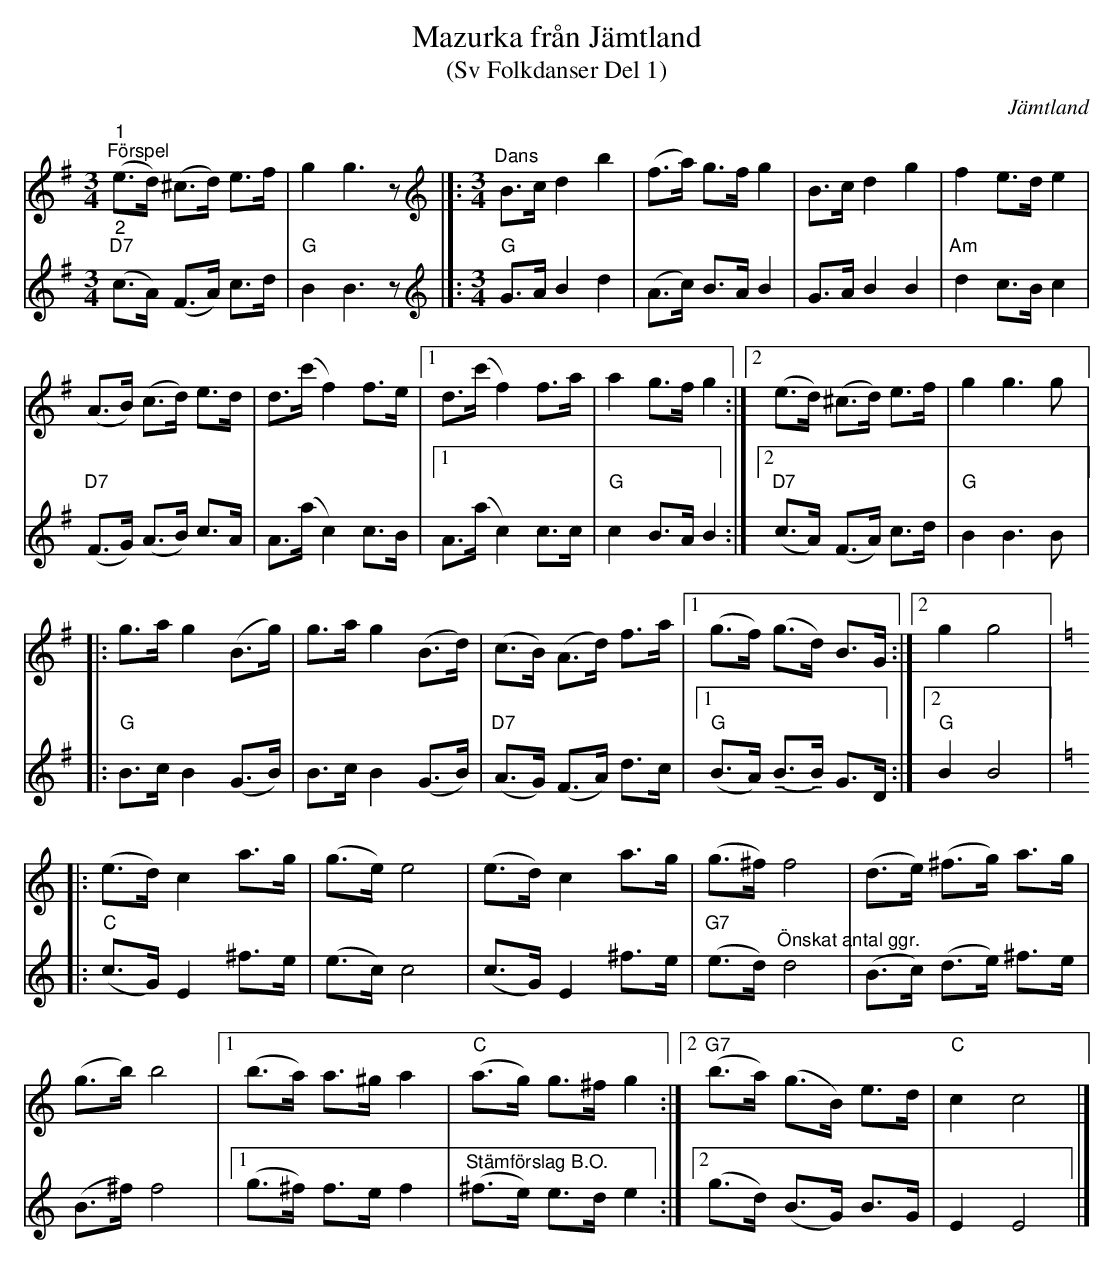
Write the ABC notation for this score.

X:1
T:Mazurka från Jämtland
T:(Sv Folkdanser Del 1)
O:Jämtland
L:1/8
M:3/4
U:t=tenuto
K:G
V:1
"^1""^Förspel" (e>d) (^c>d) e>f | g2 g3 z |]:[K:G][M:3/4][K:treble]"^Dans" B>c d2 b2 | (f>a) g>f g2 | B>c d2 g2 | f2 e>d e2 |
(A>B) (c>d) e>d | d>(c' f2) f>e |1 d>(c' f2) f>a | a2 g>f g2 :|2 (e>d) (^c>d) e>f | g2 g3 g |:
g>a g2 (B>g) | g>a g2 (B>d) | (c>B) (A>d) f>a |1 (g>f) (g>d) B>G :|2 g2 g4 |:
[K:C] (e>d) c2 a>g | (g>e) e4 | (e>d) c2 a>g | (g>^f) f4 | (d>e) (^f>g) a>g |
(g>b) b4 |1 (b>a) a>^g a2 |"C" (a>g) g>^f g2 :|2"G7" (b>a) (g>B) e>d | "C" c2 c4 |]
V:2
"^2""D7" (c>A) (F>A) c>d |"G" B2 B3 z |]:[K:G][M:3/4][K:treble]"G" G>A B2 d2 | (A>c) B>A B2 | G>A B2 B2 |"Am" d2 c>B c2 |
"D7" (F>G) (A>B) c>A | A>(a c2) c>B |1 A>(a c2) c>c | "G" c2 B>A B2 :|2"D7" (c>A) (F>A) c>d |"G" B2 B3 B |:
"G" B>c B2 (G>B) | B>c B2 (G>B) | "D7" (A>G) (F>A) d>c |1"G" (B>A) (tB>tB) G>D :|2"G" B2 B4 |:
[K:C]"C" (c>G) E2 ^f>e | (e>c) c4 | (c>G) E2 ^f>e |"G7" (e>d)"^Önskat antal ggr." d4 |
(B>c) (d>e) ^f>e | (B>^f) f4 |1 (g>^f) f>e f2 | "^Stämförslag B.O." (^f>e) e>d e2 :|2 (g>d) (B>G) B>G | E2 E4 |]
